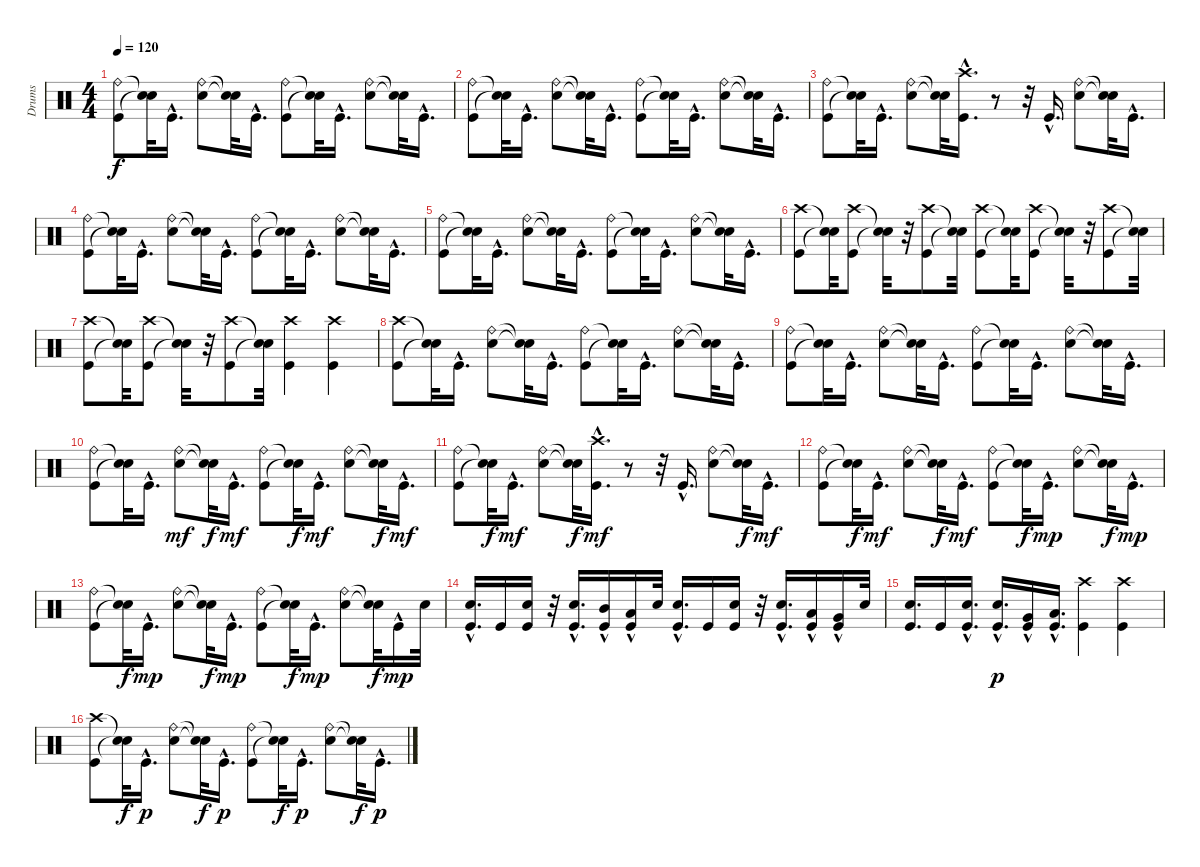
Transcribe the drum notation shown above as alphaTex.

\track ("Drums" "Drums") {instrument percussion}
\staff {score}
\articulation defaults
\ts (4 4)
\tempo 120
\clef neutral
\ks c
("Kick (hit)" "Ride (bell)").8{dy f} ("Snare (hit)"{t} "Snare (hit)"{t}).32 "Kick (hit)"{hac}.16{d} ("Ride (bell)" "Snare (hit) 2").8 ("Snare (hit)"{t} "Snare (hit)"{t}).32 "Kick (hit)"{hac}.16{d} ("Ride (bell)" "Kick (hit)").8 ("Snare (hit)"{t} "Snare (hit)"{t}).32 "Kick (hit)"{hac}.16{d} ("Ride (bell)" "Snare (hit) 2").8 ("Snare (hit)"{t} "Snare (hit)"{t}).32 "Kick (hit)"{hac}.16{d} |
("Ride (bell)" "Kick (hit)").8 ("Snare (hit)"{t} "Snare (hit)"{t}).32 "Kick (hit)"{hac}.16{d} ("Snare (hit) 2" "Ride (bell)").8 ("Snare (hit)"{t} "Snare (hit)"{t}).32 "Kick (hit)"{hac}.16{d} ("Ride (bell)" "Kick (hit)").8 ("Snare (hit)"{t} "Snare (hit)"{t}).32 "Kick (hit)"{hac}.16{d} ("Ride (bell)" "Snare (hit) 2").8 ("Snare (hit)"{t} "Snare (hit)"{t}).32 "Kick (hit)"{hac}.16{d} |
("Kick (hit)" "Ride (bell)").8 ("Snare (hit)"{t} "Snare (hit)"{t}).32 "Kick (hit)"{hac}.16{d} ("Snare (hit) 2" "Ride (bell)").8 ("Snare (hit)"{t} "Snare (hit)"{t}).32 ("Crash high (hit)"{hac} "Kick (hit)"{hac}).16{d} r.8 r.32 "Kick (hit)"{hac}.16{d} ("Snare (hit) 2" "Ride (bell)").8 ("Snare (hit)"{t} "Snare (hit)"{t}).32 "Kick (hit)"{hac}.16{d} |
("Ride (bell)" "Kick (hit)").8 ("Snare (hit)"{t} "Snare (hit)"{t}).32 "Kick (hit)"{hac}.16{d} ("Snare (hit) 2" "Ride (bell)").8 ("Snare (hit)"{t} "Snare (hit)"{t}).32 "Kick (hit)"{hac}.16{d} ("Kick (hit)" "Ride (bell)").8 ("Snare (hit)"{t} "Snare (hit)"{t}).32 "Kick (hit)"{hac}.16{d} ("Ride (bell)" "Snare (hit) 2").8 ("Snare (hit)"{t} "Snare (hit)"{t}).32 "Kick (hit)"{hac}.16{d} |
("Ride (bell)" "Kick (hit)").8 ("Snare (hit)"{t} "Snare (hit)"{t}).32 "Kick (hit)"{hac}.16{d} ("Snare (hit) 2" "Ride (bell)").8 ("Snare (hit)"{t} "Snare (hit)"{t}).32 "Kick (hit)"{hac}.16{d} ("Ride (bell)" "Kick (hit)").8 ("Snare (hit)"{t} "Snare (hit)"{t}).32 "Kick (hit)"{hac}.16{d} ("Snare (hit) 2" "Ride (bell)").8 ("Snare (hit)"{t} "Snare (hit)"{t}).32 "Kick (hit)"{hac}.16{d} |
("Kick (hit)" "Crash high (hit)").8 ("Snare (hit)"{t} "Snare (hit)"{t}).32 ("Kick (hit)" "Crash high (hit)").8 ("Snare (hit)"{t} "Snare (hit)"{t}).32 r.32 ("Kick (hit)" "Crash high (hit)").8 ("Snare (hit)"{t} "Snare (hit)"{t}).32 ("Kick (hit)" "Crash high (hit)").8 ("Snare (hit)"{t} "Snare (hit)"{t}).32 ("Kick (hit)" "Crash high (hit)").8 ("Snare (hit)"{t} "Snare (hit)"{t}).32 r.32 ("Kick (hit)" "Crash high (hit)").8 ("Snare (hit)"{t} "Snare (hit)"{t}).32 |
("Kick (hit)" "Crash high (hit)").8 ("Snare (hit)"{t} "Snare (hit)"{t}).32 ("Kick (hit)" "Crash high (hit)").8 ("Snare (hit)"{t} "Snare (hit)"{t}).32 r.32 ("Kick (hit)" "Crash high (hit)").8 ("Snare (hit)"{t} "Snare (hit)"{t}).32 ("Kick (hit)" "Crash high (hit)").4 ("Kick (hit)" "Crash high (hit)").4 |
("Kick (hit)" "Crash high (hit)").8 ("Snare (hit)"{t} "Snare (hit)"{t}).32 "Kick (hit)"{hac}.16{d} ("Snare (hit) 2" "Ride (bell)").8 ("Snare (hit)"{t} "Snare (hit)"{t}).32 "Kick (hit)"{hac}.16{d} ("Ride (bell)" "Kick (hit)").8 ("Snare (hit)"{t} "Snare (hit)"{t}).32 "Kick (hit)"{hac}.16{d} ("Snare (hit) 2" "Ride (bell)").8 ("Snare (hit)"{t} "Snare (hit)"{t}).32 "Kick (hit)"{hac}.16{d} |
("Kick (hit)" "Ride (bell)").8 ("Snare (hit)"{t} "Snare (hit)"{t}).32 "Kick (hit)"{hac}.16{d} ("Ride (bell)" "Snare (hit) 2").8 ("Snare (hit)"{t} "Snare (hit)"{t}).32 "Kick (hit)"{hac}.16{d} ("Ride (bell)" "Kick (hit)").8 ("Snare (hit)"{t} "Snare (hit)"{t}).32 "Kick (hit)"{hac}.16{d} ("Ride (bell)" "Snare (hit) 2").8 ("Snare (hit)"{t} "Snare (hit)"{t}).32 "Kick (hit)"{hac}.16{d} |
("Ride (bell)" "Kick (hit)").8 ("Snare (hit)"{t} "Snare (hit)"{t}).32 "Kick (hit)"{hac}.16{d} ("Snare (hit) 2" "Ride (bell)").8{dy mf} ("Snare (hit)"{t} "Snare (hit)"{t}).32{dy f} "Kick (hit)"{hac}.16{d dy mf} ("Ride (bell)" "Kick (hit)").8 ("Snare (hit)"{t} "Snare (hit)"{t}).32{dy f} "Kick (hit)"{hac}.16{d dy mf} ("Ride (bell)" "Snare (hit) 2").8 ("Snare (hit)"{t} "Snare (hit)"{t}).32{dy f} "Kick (hit)"{hac}.16{d dy mf} |
("Kick (hit)" "Ride (bell)").8 ("Snare (hit)"{t} "Snare (hit)"{t}).32{dy f} "Kick (hit)"{hac}.16{d dy mf} ("Snare (hit) 2" "Ride (bell)").8 ("Snare (hit)"{t} "Snare (hit)"{t}).32{dy f} ("Crash high (hit)"{hac} "Kick (hit)"{hac}).16{d dy mf} r.8 r.32 "Kick (hit)"{hac}.16{d} ("Snare (hit) 2" "Ride (bell)").8 ("Snare (hit)"{t} "Snare (hit)"{t}).32{dy f} "Kick (hit)"{hac}.16{d dy mf} |
("Ride (bell)" "Kick (hit)").8 ("Snare (hit)"{t} "Snare (hit)"{t}).32{dy f} "Kick (hit)"{hac}.16{d dy mf} ("Snare (hit) 2" "Ride (bell)").8 ("Snare (hit)"{t} "Snare (hit)"{t}).32{dy f} "Kick (hit)"{hac}.16{d dy mf} ("Kick (hit)" "Ride (bell)").8 ("Snare (hit)"{t} "Snare (hit)"{t}).32{dy f} "Kick (hit)"{hac}.16{d dy mp} ("Ride (bell)" "Snare (hit) 2").8 ("Snare (hit)"{t} "Snare (hit)"{t}).32{dy f} "Kick (hit)"{hac}.16{d dy mp} |
("Ride (bell)" "Kick (hit)").8 ("Snare (hit)"{t} "Snare (hit)"{t}).32{dy f} "Kick (hit)"{hac}.16{d dy mp} ("Snare (hit) 2" "Ride (bell)").8 ("Snare (hit)"{t} "Snare (hit)"{t}).32{dy f} "Kick (hit)"{hac}.16{d dy mp} ("Ride (bell)" "Kick (hit)").8 ("Snare (hit)"{t} "Snare (hit)"{t}).32{dy f} "Kick (hit)"{hac}.16{d dy mp} ("Snare (hit) 2" "Ride (bell)").8 ("Snare (hit)"{t} "Snare (hit)"{t}).32{dy f} "Kick (hit)"{hac}.16{dy mp} "Snare (hit) 2".32 |
("Kick (hit)" "Snare (hit) 2"{hac}).16{d} "Kick (hit)".16 ("Snare (hit) 2" "Kick (hit)").16 r.32 ("Snare (hit) 2"{hac} "Kick (hit)").16{d} ("Mid Tom (hit)"{hac} "Kick (hit)").16 ("Kick (hit)" "Low Tom (hit)"{hac}).16 "Snare (hit) 2".32 ("Kick (hit)" "Snare (hit) 2"{hac}).16{d} "Kick (hit)".16 ("Kick (hit)" "Snare (hit) 2").16 r.32 ("Kick (hit)" "Snare (hit) 2"{hac}).16{d} ("Kick (hit)" "Low Tom (hit)"{hac}).16 ("Kick (hit)" "Very Low Tom (hit)"{hac}).16 "Snare (hit) 2".32 |
("Snare (hit) 2" "Kick (hit)").16{d} "Kick (hit)".16 ("Snare (hit) 2"{hac} "Kick (hit)").16{d} ("Snare (hit) 2"{hac} "Kick (hit)").16{d dy p} ("Kick (hit)" "Very Low Tom (hit)"{hac}).16 ("Low Floor Tom (hit)"{hac} "Kick (hit)").16{d} ("Kick (hit)" "Crash high (hit)").4 ("Kick (hit)" "Crash high (hit)").4 |
("Kick (hit)" "Crash high (hit)").8 ("Snare (hit)"{t} "Snare (hit)"{t}).32{dy f} "Kick (hit)"{hac}.16{d dy p} ("Snare (hit) 2" "Ride (bell)").8 ("Snare (hit)"{t} "Snare (hit)"{t}).32{dy f} "Kick (hit)"{hac}.16{d dy p} ("Ride (bell)" "Kick (hit)").8 ("Snare (hit)"{t} "Snare (hit)"{t}).32{dy f} "Kick (hit)"{hac}.16{d dy p} ("Snare (hit) 2" "Ride (bell)").8 ("Snare (hit)"{t} "Snare (hit)"{t}).32{dy f} "Kick (hit)"{hac}.16{d dy p}
